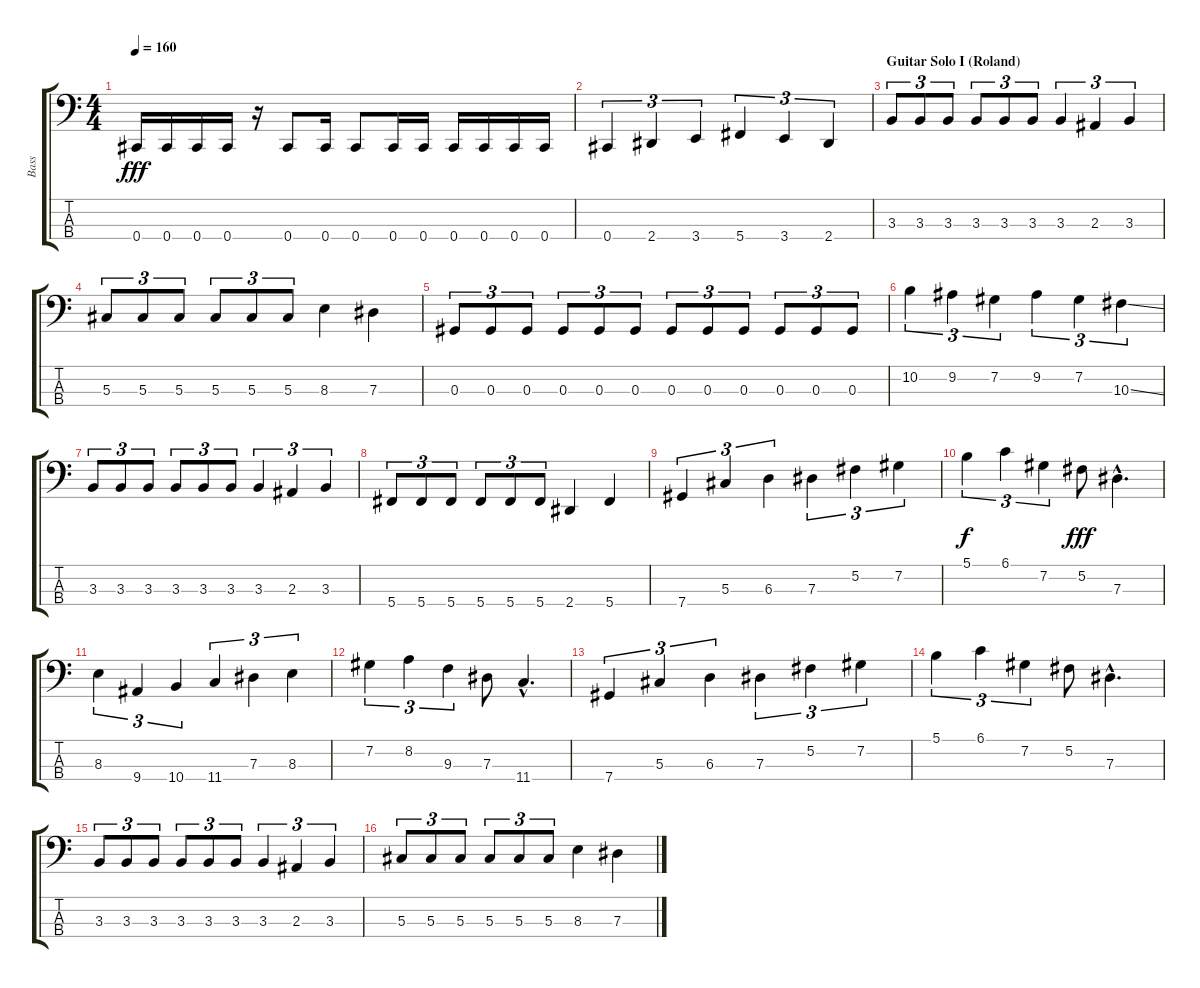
\track ("Bass" "Bass") {instrument electricbasspick}
\staff {score tabs}
\tuning (Gb2 Db2 Ab1 Db1) {hide}
\ts (4 4)
\tempo 160
\clef f4
\ks c
0.4.16{dy fff} 0.4.16 0.4.16 0.4.16 r.16 0.4.8 0.4.16 0.4.8 0.4.16 0.4.16 0.4.16 0.4.16 0.4.16 0.4.16 |
0.4.4{tu (3 2)} 2.4.4{tu (3 2)} 3.4.4{tu (3 2)} 5.4.4{tu (3 2)} 3.4.4{tu (3 2)} 2.4.4{tu (3 2)} |
\section ("" "Guitar Solo I (Roland)")
3.3.8{tu (3 2)} 3.3.8{tu (3 2)} 3.3.8{tu (3 2)} 3.3.8{tu (3 2)} 3.3.8{tu (3 2)} 3.3.8{tu (3 2)} 3.3.4{tu (3 2)} 2.3.4{tu (3 2)} 3.3.4{tu (3 2)} |
5.3.8{tu (3 2)} 5.3.8{tu (3 2)} 5.3.8{tu (3 2)} 5.3.8{tu (3 2)} 5.3.8{tu (3 2)} 5.3.8{tu (3 2)} 8.3.4 7.3.4 |
0.3.8{tu (3 2)} 0.3.8{tu (3 2)} 0.3.8{tu (3 2)} 0.3.8{tu (3 2)} 0.3.8{tu (3 2)} 0.3.8{tu (3 2)} 0.3.8{tu (3 2)} 0.3.8{tu (3 2)} 0.3.8{tu (3 2)} 0.3.8{tu (3 2)} 0.3.8{tu (3 2)} 0.3.8{tu (3 2)} |
10.2.4{tu (3 2)} 9.2.4{tu (3 2)} 7.2.4{tu (3 2)} 9.2.4{tu (3 2)} 7.2.4{tu (3 2)} 10.3{ss}.4{tu (3 2)} |
3.3.8{tu (3 2)} 3.3.8{tu (3 2)} 3.3.8{tu (3 2)} 3.3.8{tu (3 2)} 3.3.8{tu (3 2)} 3.3.8{tu (3 2)} 3.3.4{tu (3 2)} 2.3.4{tu (3 2)} 3.3.4{tu (3 2)} |
5.4.8{tu (3 2)} 5.4.8{tu (3 2)} 5.4.8{tu (3 2)} 5.4.8{tu (3 2)} 5.4.8{tu (3 2)} 5.4.8{tu (3 2)} 2.4.4 5.4.4 |
7.4.4{tu (3 2)} 5.3.4{tu (3 2)} 6.3.4{tu (3 2)} 7.3.4{tu (3 2)} 5.2.4{tu (3 2)} 7.2.4{tu (3 2)} |
5.1.4{tu (3 2) dy f} 6.1.4{tu (3 2)} 7.2.4{tu (3 2)} 5.2.8{dy fff} 7.3{hac}.4{d} |
8.3.4{tu (3 2)} 9.4.4{tu (3 2)} 10.4.4{tu (3 2)} 11.4.4{tu (3 2)} 7.3.4{tu (3 2)} 8.3.4{tu (3 2)} |
7.2.4{tu (3 2)} 8.2.4{tu (3 2)} 9.3.4{tu (3 2)} 7.3.8 11.4{hac}.4{d} |
7.4.4{tu (3 2)} 5.3.4{tu (3 2)} 6.3.4{tu (3 2)} 7.3.4{tu (3 2)} 5.2.4{tu (3 2)} 7.2.4{tu (3 2)} |
5.1.4{tu (3 2)} 6.1.4{tu (3 2)} 7.2.4{tu (3 2)} 5.2.8 7.3{hac}.4{d} |
3.3.8{tu (3 2)} 3.3.8{tu (3 2)} 3.3.8{tu (3 2)} 3.3.8{tu (3 2)} 3.3.8{tu (3 2)} 3.3.8{tu (3 2)} 3.3.4{tu (3 2)} 2.3.4{tu (3 2)} 3.3.4{tu (3 2)} |
5.3.8{tu (3 2)} 5.3.8{tu (3 2)} 5.3.8{tu (3 2)} 5.3.8{tu (3 2)} 5.3.8{tu (3 2)} 5.3.8{tu (3 2)} 8.3.4 7.3.4
